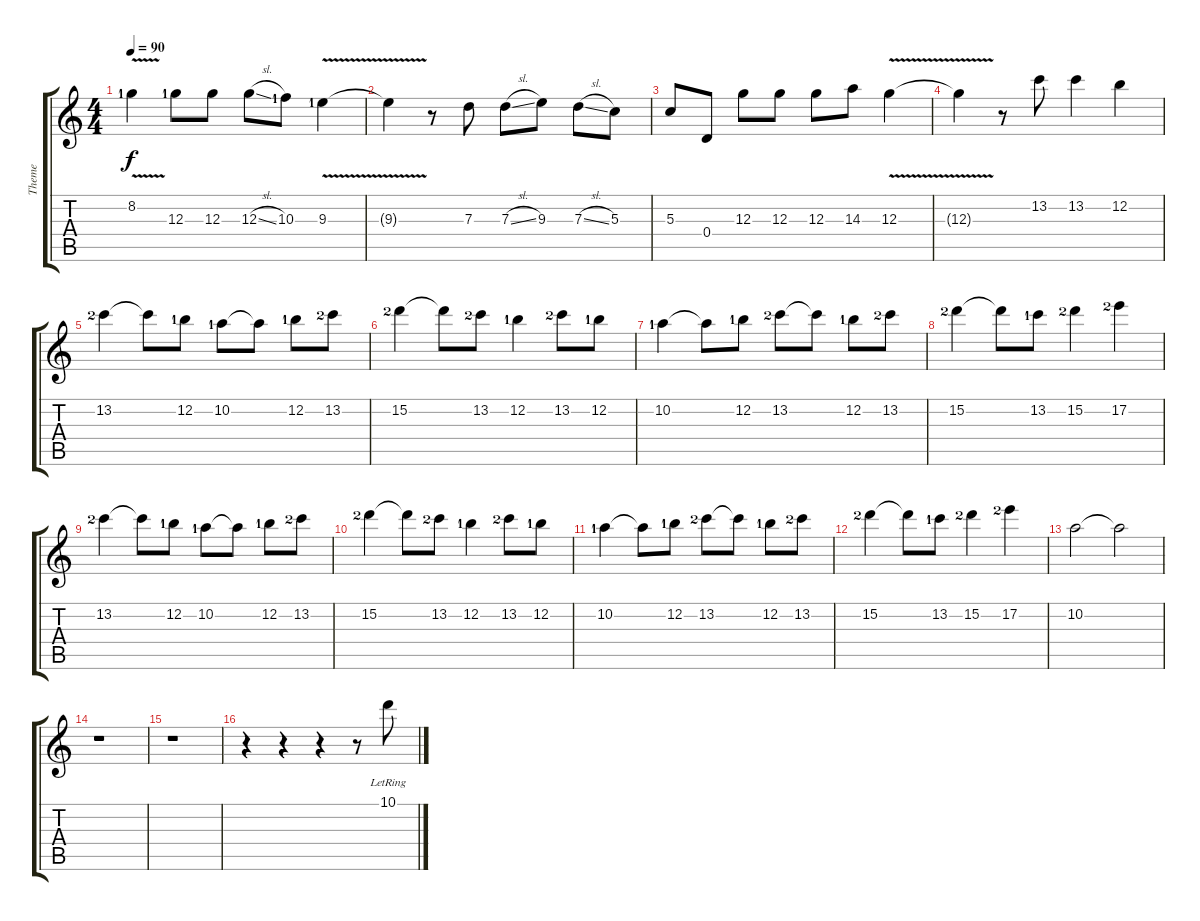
\track ("Theme" "Theme") {instrument acousticguitarnylon}
\staff {score tabs}
\tuning (E4 B3 G3 D3 A2 E2) {hide}
\ts (4 4)
\tempo 90
\clef g2
\ks c
8.2{v lf 2}.4{dy f} 12.3{lf 2}.8 12.3.8 12.3{sl}.8 10.3{lf 2}.8 9.3{v lf 2}.4 |
9.3{t}.4 r.8 7.3.8 7.3{sl}.8 9.3.8 7.3{sl}.8 5.3.8 |
5.3.8 0.4.8 12.3.8 12.3.8 12.3.8 14.3.8 12.3{v}.4 |
12.3{t}.4 r.8 13.2.8 13.2.4 12.2.4 |
13.2{lf 3}.4 13.2{t}.8 12.2{lf 2}.8 10.2{lf 2}.8 10.2{t}.8 12.2{lf 2}.8 13.2{lf 3}.8 |
15.2{lf 3}.4 15.2{t}.8 13.2{lf 3}.8 12.2{lf 2}.4 13.2{lf 3}.8 12.2{lf 2}.8 |
10.2{lf 2}.4 10.2{t}.8 12.2{lf 2}.8 13.2{lf 3}.8 13.2{t}.8 12.2{lf 2}.8 13.2{lf 3}.8 |
15.2{lf 3}.4 15.2{t}.8 13.2{lf 2}.8 15.2{lf 3}.4 17.2{lf 3}.4 |
13.2{lf 3}.4 13.2{t}.8 12.2{lf 2}.8 10.2{lf 2}.8 10.2{t}.8 12.2{lf 2}.8 13.2{lf 3}.8 |
15.2{lf 3}.4 15.2{t}.8 13.2{lf 3}.8 12.2{lf 2}.4 13.2{lf 3}.8 12.2{lf 2}.8 |
10.2{lf 2}.4 10.2{t}.8 12.2{lf 2}.8 13.2{lf 3}.8 13.2{t}.8 12.2{lf 2}.8 13.2{lf 3}.8 |
15.2{lf 3}.4 15.2{t}.8 13.2{lf 2}.8 15.2{lf 3}.4 17.2{lf 3}.4 |
10.2.2 10.2{t}.2 |
r.1 |
r.1 |
r.4 r.4 r.4 r.8 10.1{lr}.8
